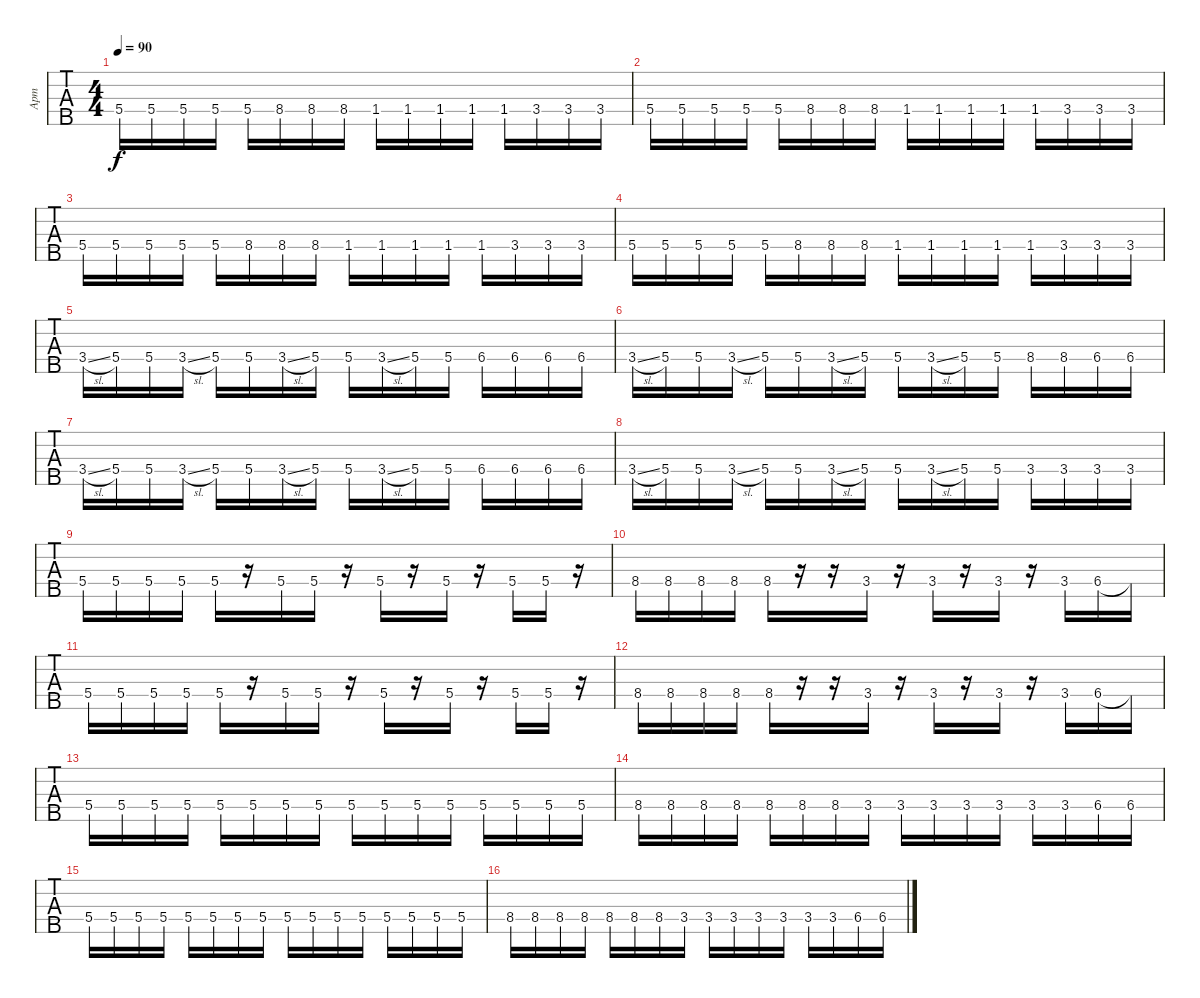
\track ("Арт" "Арт") {instrument electricbassfinger}
\staff {tabs}
\tuning (Gb2 Db2 Ab1 Db1 Bb0) {hide}
\ts (4 4)
\tempo 90
\clef f4
\ks f#minor
5.4.16{dy f} 5.4.16 5.4.16 5.4.16 5.4.16 8.4.16 8.4.16 8.4.16 1.4.16 1.4.16 1.4.16 1.4.16 1.4.16 3.4.16 3.4.16 3.4.16 |
5.4.16 5.4.16 5.4.16 5.4.16 5.4.16 8.4.16 8.4.16 8.4.16 1.4.16 1.4.16 1.4.16 1.4.16 1.4.16 3.4.16 3.4.16 3.4.16 |
5.4.16 5.4.16 5.4.16 5.4.16 5.4.16 8.4.16 8.4.16 8.4.16 1.4.16 1.4.16 1.4.16 1.4.16 1.4.16 3.4.16 3.4.16 3.4.16 |
5.4.16 5.4.16 5.4.16 5.4.16 5.4.16 8.4.16 8.4.16 8.4.16 1.4.16 1.4.16 1.4.16 1.4.16 1.4.16 3.4.16 3.4.16 3.4.16 |
3.4{sl}.16 5.4.16 5.4.16 3.4{sl}.16 5.4.16 5.4.16 3.4{sl}.16 5.4.16 5.4.16 3.4{sl}.16 5.4.16 5.4.16 6.4.16 6.4.16 6.4.16 6.4.16 |
3.4{sl}.16 5.4.16 5.4.16 3.4{sl}.16 5.4.16 5.4.16 3.4{sl}.16 5.4.16 5.4.16 3.4{sl}.16 5.4.16 5.4.16 8.4.16 8.4.16 6.4.16 6.4.16 |
3.4{sl}.16 5.4.16 5.4.16 3.4{sl}.16 5.4.16 5.4.16 3.4{sl}.16 5.4.16 5.4.16 3.4{sl}.16 5.4.16 5.4.16 6.4.16 6.4.16 6.4.16 6.4.16 |
3.4{sl}.16 5.4.16 5.4.16 3.4{sl}.16 5.4.16 5.4.16 3.4{sl}.16 5.4.16 5.4.16 3.4{sl}.16 5.4.16 5.4.16 3.4.16 3.4.16 3.4.16 3.4.16 |
5.4.16 5.4.16 5.4.16 5.4.16 5.4.16 r.16 5.4.16 5.4.16 r.16 5.4.16 r.16 5.4.16 r.16 5.4.16 5.4.16 r.16 |
8.4.16 8.4.16 8.4.16 8.4.16 8.4.16 r.16 r.16 3.4.16 r.16 3.4.16 r.16 3.4.16 r.16 3.4.16 6.4.16 6.4{t}.16 |
5.4.16 5.4.16 5.4.16 5.4.16 5.4.16 r.16 5.4.16 5.4.16 r.16 5.4.16 r.16 5.4.16 r.16 5.4.16 5.4.16 r.16 |
8.4.16 8.4.16 8.4.16 8.4.16 8.4.16 r.16 r.16 3.4.16 r.16 3.4.16 r.16 3.4.16 r.16 3.4.16 6.4.16 6.4{t}.16 |
5.4.16 5.4.16 5.4.16 5.4.16 5.4.16 5.4.16 5.4.16 5.4.16 5.4.16 5.4.16 5.4.16 5.4.16 5.4.16 5.4.16 5.4.16 5.4.16 |
8.4.16 8.4.16 8.4.16 8.4.16 8.4.16 8.4.16 8.4.16 3.4.16 3.4.16 3.4.16 3.4.16 3.4.16 3.4.16 3.4.16 6.4.16 6.4.16 |
5.4.16 5.4.16 5.4.16 5.4.16 5.4.16 5.4.16 5.4.16 5.4.16 5.4.16 5.4.16 5.4.16 5.4.16 5.4.16 5.4.16 5.4.16 5.4.16 |
8.4.16 8.4.16 8.4.16 8.4.16 8.4.16 8.4.16 8.4.16 3.4.16 3.4.16 3.4.16 3.4.16 3.4.16 3.4.16 3.4.16 6.4.16 6.4.16
